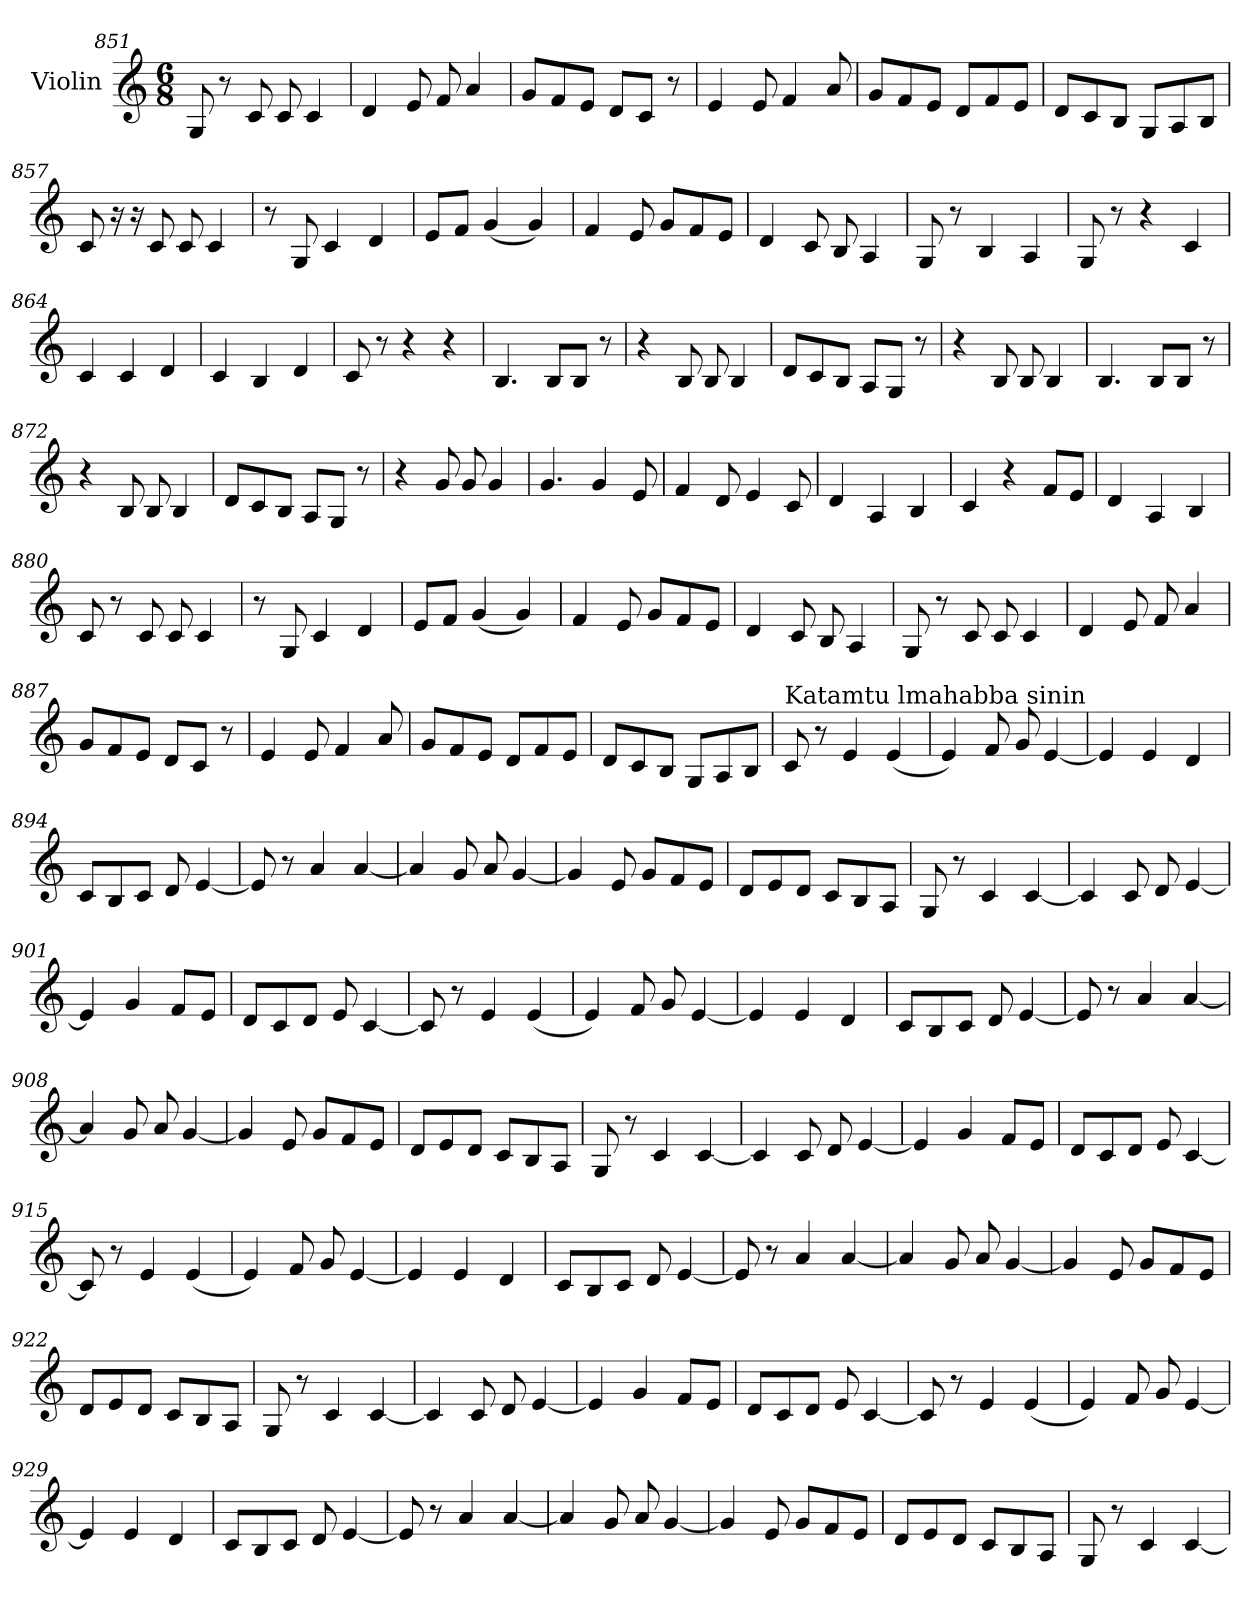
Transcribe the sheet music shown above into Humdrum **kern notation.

**kern
*part1
*staff1
*I"Violin
*clefG2
*k[]
*M6/8
=851
8G/
8r
8c/
8c/
4c/
=852
4d/
8e/
8f/
4a/
=853
8g/L
8f/
8e/J
8d/L
8c/J
8r
!!LO:LB:g=z
=854
4e/
8e/
4f/
8a/
=855
8g/L
8f/
8e/J
8d/L
8f/
8e/J
=856
8d/L
8c/
8B/J
8G/L
8A/
8B/J
=857
8c/
16r
16r
8c/
8c/
4c/
=858
8r
8G/
4c/
4d/
!!LO:LB:g=z
=859
8e/L
8f/J
(<4g/
4g/)
=860
4f/
8e/
8g/L
8f/
8e/J
=861
4d/
8c/
8B/
4A/
=862
8G/
8r
4B/
4A/
=863
8G/
8r
4r
4c/
=864
4c/
4c/
4d/
!!LO:LB:g=z
=865
4c/
4B/
4d/
=866
8c/
8r
4r
4r
=867
4.B/
8B/L
8B/J
8r
=868
4r
8B/
8B/
4B/
=869
8d/L
8c/
8B/J
8A/L
8G/J
8r
=870
4r
8B/
8B/
4B/
!!LO:LB:g=z
=871
4.B/
8B/L
8B/J
8r
=872
4r
8B/
8B/
4B/
=873
8d/L
8c/
8B/J
8A/L
8G/J
8r
=874
4r
8g/
8g/
4g/
=875
4.g/
4g/
8e/
=876
4f/
8d/
4e/
8c/
!!LO:LB:g=z
=877
4d/
4A/
4B/
=878
4c/
4r
8f/L
8e/J
=879
4d/
4A/
4B/
=880
8c/
8r
8c/
8c/
4c/
=881
8r
8G/
4c/
4d/
=882
8e/L
8f/J
(<4g/
4g/)
!!LO:LB:g=z
=883
4f/
8e/
8g/L
8f/
8e/J
=884
4d/
8c/
8B/
4A/
=885
8G/
8r
8c/
8c/
4c/
=886
4d/
8e/
8f/
4a/
=887
8g/L
8f/
8e/J
8d/L
8c/J
8r
=888
4e/
8e/
4f/
8a/
!!LO:LB:g=z
=889
8g/L
8f/
8e/J
8d/L
8f/
8e/J
=890
8d/L
8c/
8B/J
8G/L
8A/
8B/J
=891
*MM120
!LO:TX:a:t=Katamtu lmahabba sinin
8c/
8r
4e/
(<4e/
=892
4e/)
8f/
8g/
[4e/
=893
4e/]
4e/
4d/
=894
8c/L
8B/
8c/J
8d/
[4e/
!!LO:PB:g=z
=895
8e/]
8r
4a/
[4a/
=896
4a/]
8g/
8a/
[4g/
=897
4g/]
8e/
8g/L
8f/
8e/J
=898
8d/L
8e/
8d/J
8c/L
8B/
8A/J
=899
8G/
8r
4c/
[4c/
=900
4c/]
8c/
8d/
[4e/
!!LO:LB:g=z
=901
4e/]
4g/
8f/L
8e/J
=902
8d/L
8c/
8d/J
8e/
[4c/
=903
8c/]
8r
4e/
(<4e/
=904
4e/)
8f/
8g/
[4e/
=905
4e/]
4e/
4d/
=906
8c/L
8B/
8c/J
8d/
[4e/
!!LO:LB:g=z
=907
8e/]
8r
4a/
[4a/
=908
4a/]
8g/
8a/
[4g/
=909
4g/]
8e/
8g/L
8f/
8e/J
=910
8d/L
8e/
8d/J
8c/L
8B/
8A/J
=911
8G/
8r
4c/
[4c/
=912
4c/]
8c/
8d/
[4e/
!!LO:LB:g=z
=913
4e/]
4g/
8f/L
8e/J
=914
8d/L
8c/
8d/J
8e/
[4c/
=915
8c/]
8r
4e/
(<4e/
=916
4e/)
8f/
8g/
[4e/
=917
4e/]
4e/
4d/
=918
8c/L
8B/
8c/J
8d/
[4e/
!!LO:LB:g=z
=919
8e/]
8r
4a/
[4a/
=920
4a/]
8g/
8a/
[4g/
=921
4g/]
8e/
8g/L
8f/
8e/J
=922
8d/L
8e/
8d/J
8c/L
8B/
8A/J
=923
8G/
8r
4c/
[4c/
=924
4c/]
8c/
8d/
[4e/
!!LO:LB:g=z
=925
4e/]
4g/
8f/L
8e/J
=926
8d/L
8c/
8d/J
8e/
[4c/
=927
8c/]
8r
4e/
(<4e/
=928
4e/)
8f/
8g/
[4e/
=929
4e/]
4e/
4d/
=930
8c/L
8B/
8c/J
8d/
[4e/
!!LO:LB:g=z
=931
8e/]
8r
4a/
[4a/
=932
4a/]
8g/
8a/
[4g/
=933
4g/]
8e/
8g/L
8f/
8e/J
=934
8d/L
8e/
8d/J
8c/L
8B/
8A/J
=935
8G/
8r
4c/
[4c/
=
*-
